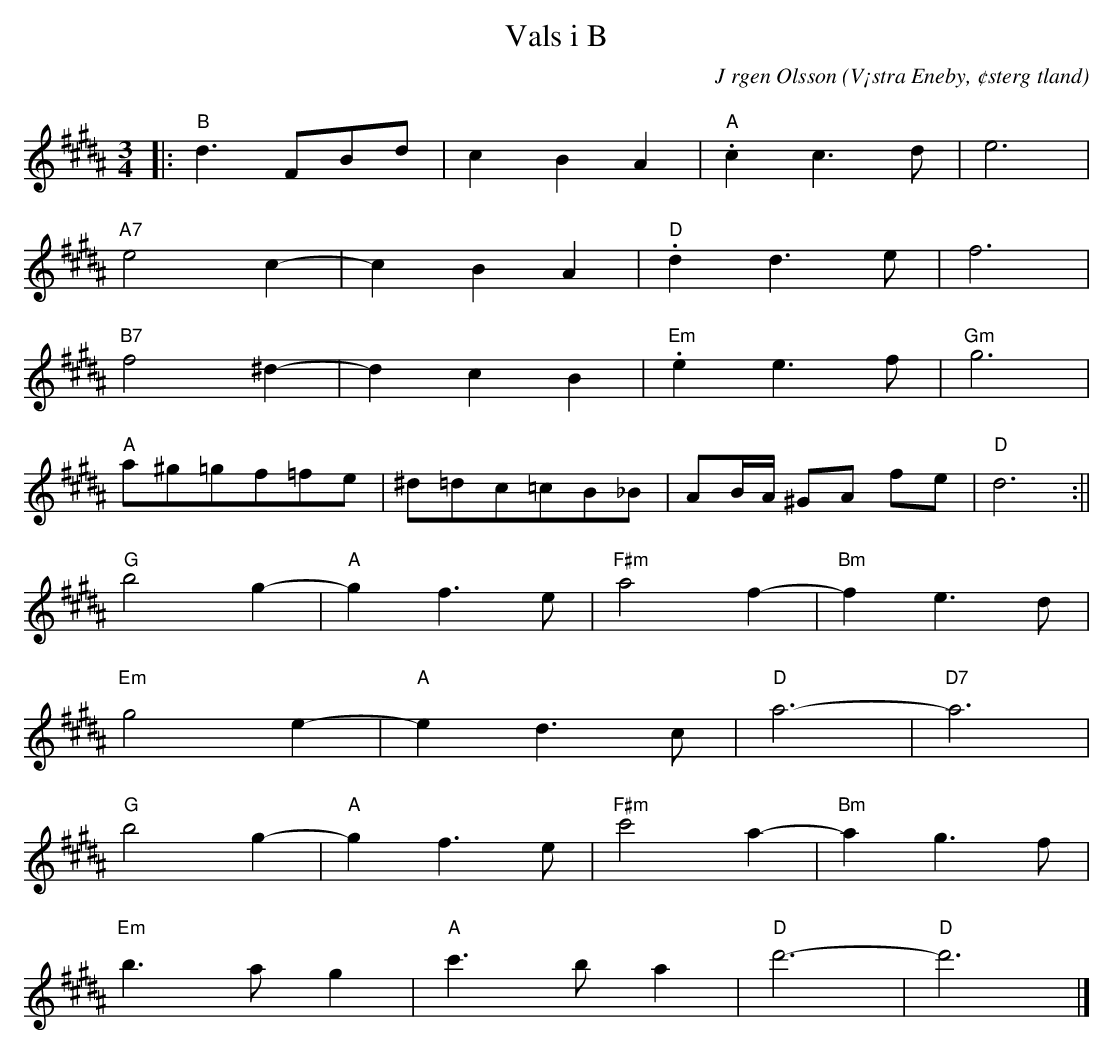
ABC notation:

X:1
T:Vals i B
C:J rgen Olsson
O:V¡stra Eneby, ¢sterg tland
Q:160
M:3/4
L:1/8
K:B
|:"B" d3 FBd|c2B2A2 |"A" .c2 c3 d|e6 |
"A7" e4 c2-|c2B2A2 |"D" .d2 d3 e|f6 |
"B7" f4 ^d2-|d2c2B2 |"Em" .e2 e3 f|"Gm" g6 |
"A" a^g=gf=fe| ^d=dc=cB_B| AB/2A/2 ^GA fe|"D" d6 :||
"G"b4 g2-|"A"g2f3e |"F#m"a4 f2-|"Bm"f2e3d |
 "Em"g4 e2-|"A"e2d3c |"D"a6-|"D7"a6 |
"G"b4 g2-|"A"g2f3e |"F#m"c'4 a2-|"Bm"a2g3f |
 "Em"b3 a g2|"A"c'3 b a2 |"D"d'6-|"D"d'6 |]
